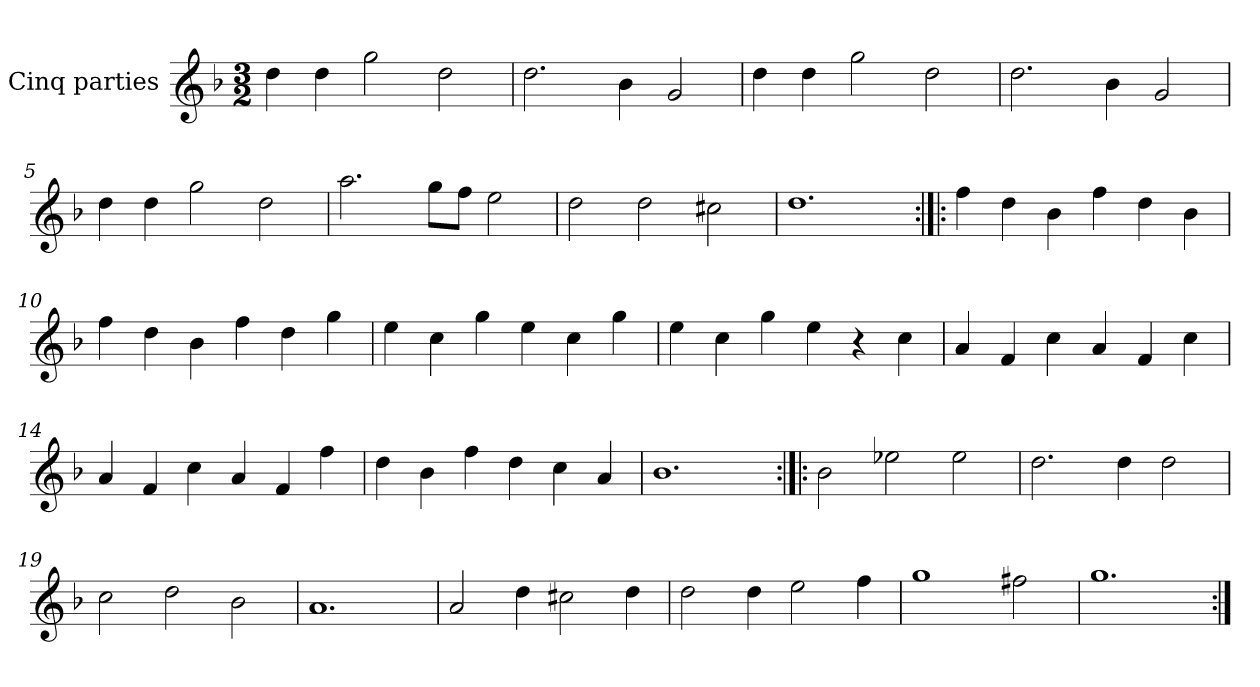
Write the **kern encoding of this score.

**kern
*part1
*staff1
*I"Cinq parties
*clefG2
*k[b-]
*M3/2
*MM180
=1
4dd\
4dd\
2gg\
2dd\
=2
2.dd\
4b-\
2g/
=3
4dd\
4dd\
2gg\
2dd\
=4
2.dd\
4b-\
2g/
=5
4dd\
4dd\
2gg\
2dd\
=6
2.aa\
8gg\L
8ff\J
2ee\
=7
2dd\
2dd\
2cc#X\
=8
1.dd
=9:|!|:
4ff\
4dd\
4b-\
4ff\
4dd\
4b-\
=10
4ff\
4dd\
4b-\
4ff\
4dd\
4gg\
=11
4ee\
4cc\
4gg\
4ee\
4cc\
4gg\
=12
4ee\
4cc\
4gg\
4ee\
4r
4cc\
=13
4a/
4f/
4cc\
4a/
4f/
4cc\
=14
4a/
4f/
4cc\
4a/
4f/
4ff\
=15
4dd\
4b-\
4ff\
4dd\
4cc\
4a/
=16
1.b-
=17:|!|:
2b-\
2ee-X\
2ee-\
=18
2.dd\
4dd\
2dd\
=19
2cc\
2dd\
2b-\
=20
1.a
=21
2a/
4dd\
2cc#X\
4dd\
=22
2dd\
4dd\
2ee\
4ff\
=23
1gg
2ff#X\
=24
1.gg
=:|!
*-
